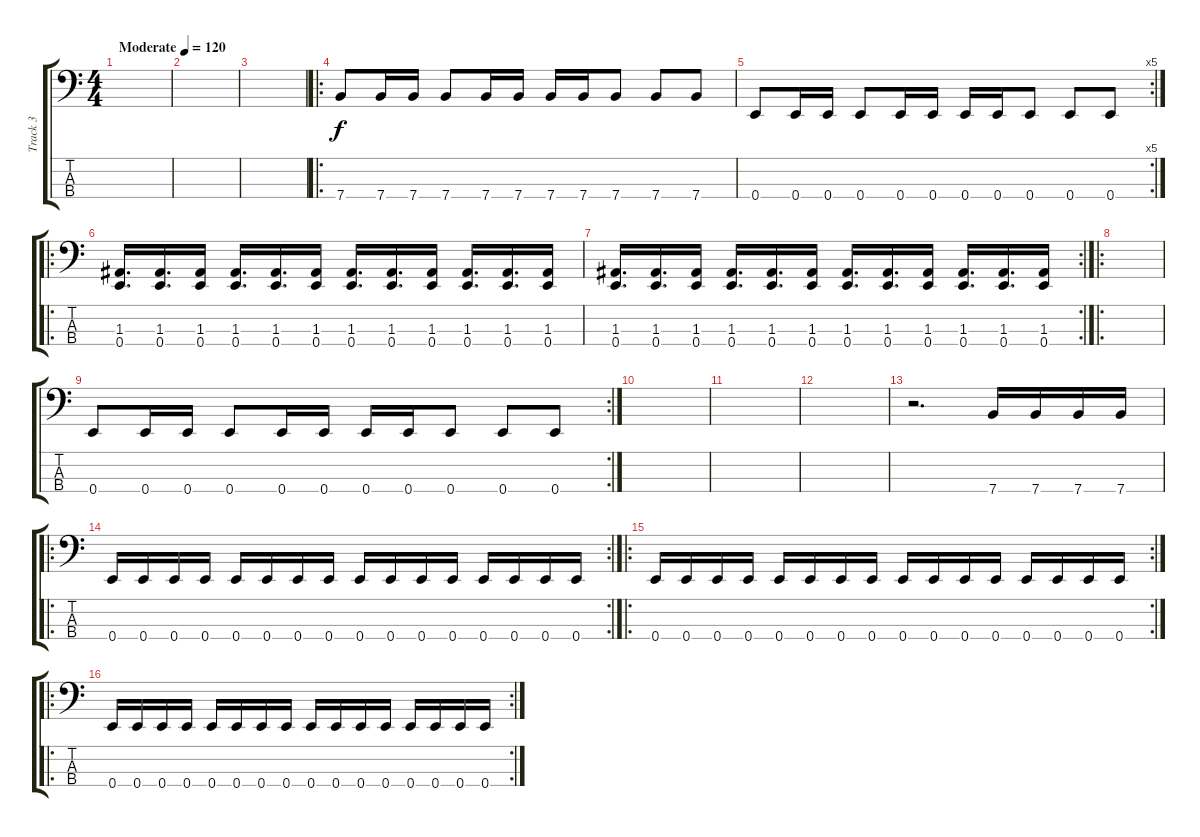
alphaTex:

\track ("Track 3" "Track 3") {instrument electricbasspick}
\staff {score tabs}
\tuning (G2 D2 A1 E1) {hide}
\ts (4 4)
\tempo (120 "Moderate")
\clef f4
\ks c
|
|
|
\ro
7.4.8 7.4.16 7.4.16 7.4.8 7.4.16 7.4.16 7.4.16 7.4.16 7.4.8 7.4.8 7.4.8 |
\rc 5
0.4.8 0.4.16 0.4.16 0.4.8 0.4.16 0.4.16 0.4.16 0.4.16 0.4.8 0.4.8 0.4.8 |
\ro
(1.3 0.4).16{d} (1.3 0.4).16{d} (1.3 0.4).16 (1.3 0.4).16{d} (1.3 0.4).16{d} (1.3 0.4).16 (1.3 0.4).16{d} (1.3 0.4).16{d} (1.3 0.4).16 (1.3 0.4).16{d} (1.3 0.4).16{d} (1.3 0.4).16 |
\rc 2
(1.3 0.4).16{d} (1.3 0.4).16{d} (1.3 0.4).16 (1.3 0.4).16{d} (1.3 0.4).16{d} (1.3 0.4).16 (1.3 0.4).16{d} (1.3 0.4).16{d} (1.3 0.4).16 (1.3 0.4).16{d} (1.3 0.4).16{d} (1.3 0.4).16 |
\ro
|
\rc 2
0.4.8 0.4.16 0.4.16 0.4.8 0.4.16 0.4.16 0.4.16 0.4.16 0.4.8 0.4.8 0.4.8 |
|
|
|
r.2{d} 7.4.16 7.4.16 7.4.16 7.4.16 |
\ro
\rc 2
0.4.16 0.4.16 0.4.16 0.4.16 0.4.16 0.4.16 0.4.16 0.4.16 0.4.16 0.4.16 0.4.16 0.4.16 0.4.16 0.4.16 0.4.16 0.4.16 |
\ro
\rc 2
0.4.16 0.4.16 0.4.16 0.4.16 0.4.16 0.4.16 0.4.16 0.4.16 0.4.16 0.4.16 0.4.16 0.4.16 0.4.16 0.4.16 0.4.16 0.4.16 |
\ro
\rc 2
0.4.16 0.4.16 0.4.16 0.4.16 0.4.16 0.4.16 0.4.16 0.4.16 0.4.16 0.4.16 0.4.16 0.4.16 0.4.16 0.4.16 0.4.16 0.4.16
